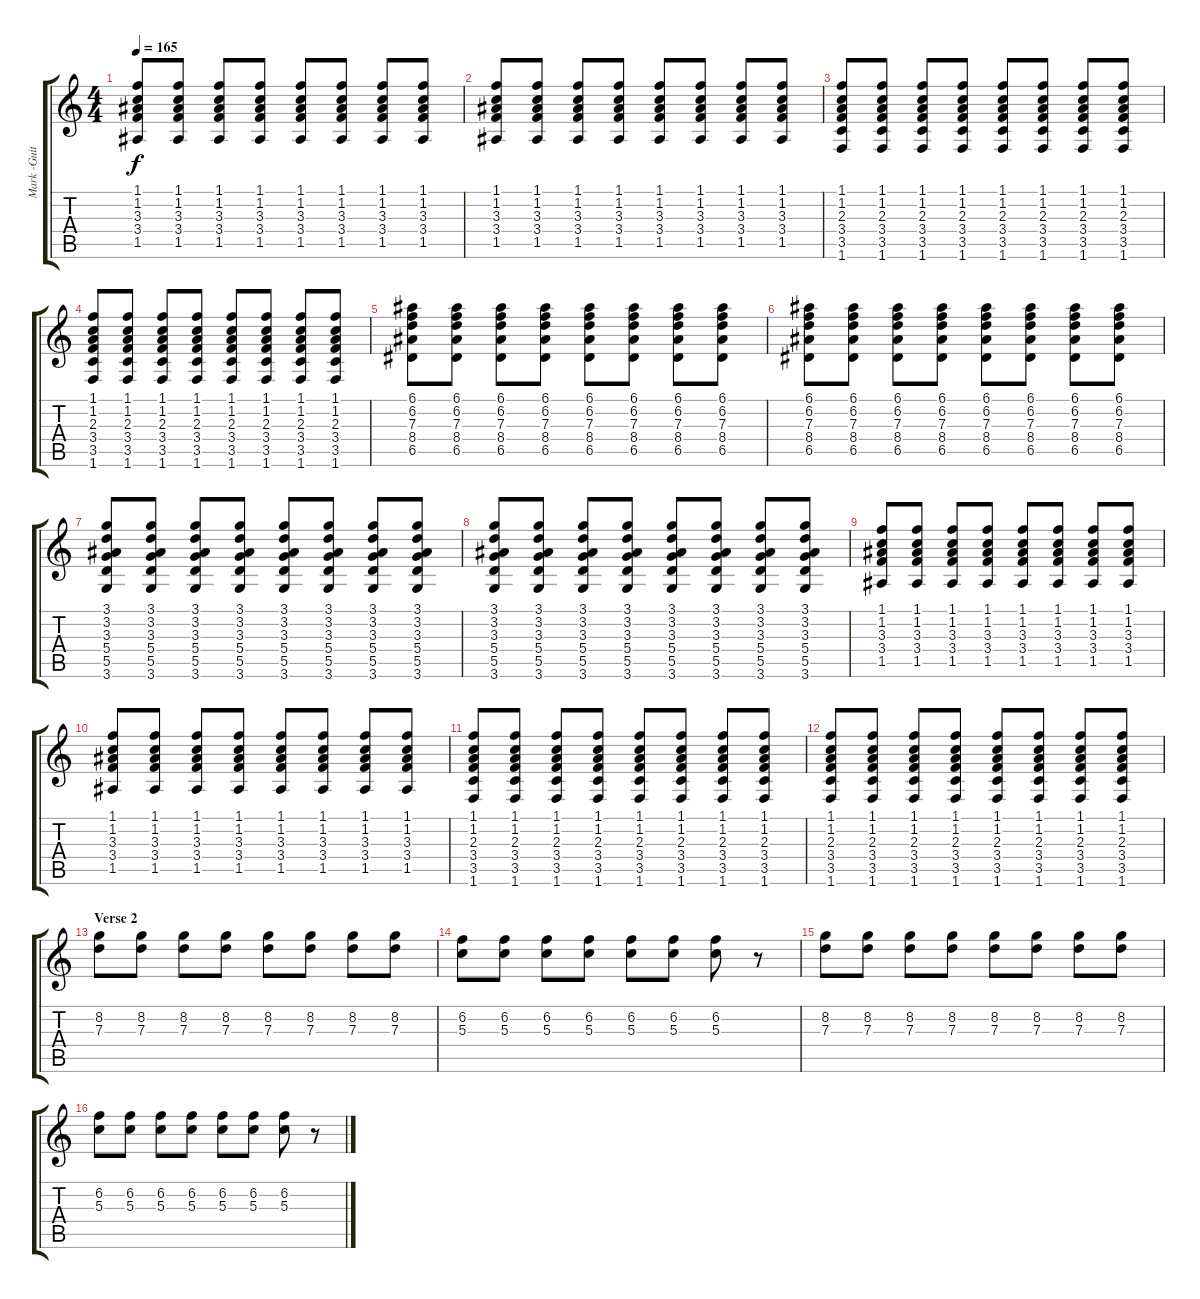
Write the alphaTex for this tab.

\track ("Mark -Guitar" "Mark -Guit") {instrument distortionguitar}
\staff {score tabs}
\tuning (E4 B3 G3 D3 A2 E2) {hide}
\ts (4 4)
\tempo 165
\clef g2
\ks c
(1.1 1.2 3.3 3.4 1.5).8{dy f} (1.1 1.2 3.3 3.4 1.5).8 (1.1 1.2 3.3 3.4 1.5).8 (1.1 1.2 3.3 3.4 1.5).8 (1.1 1.2 3.3 3.4 1.5).8 (1.1 1.2 3.3 3.4 1.5).8 (1.1 1.2 3.3 3.4 1.5).8 (1.1 1.2 3.3 3.4 1.5).8 |
(1.1 1.2 3.3 3.4 1.5).8 (1.1 1.2 3.3 3.4 1.5).8 (1.1 1.2 3.3 3.4 1.5).8 (1.1 1.2 3.3 3.4 1.5).8 (1.1 1.2 3.3 3.4 1.5).8 (1.1 1.2 3.3 3.4 1.5).8 (1.1 1.2 3.3 3.4 1.5).8 (1.1 1.2 3.3 3.4 1.5).8 |
(1.1 1.2 2.3 3.4 3.5 1.6).8 (1.1 1.2 2.3 3.4 3.5 1.6).8 (1.1 1.2 2.3 3.4 3.5 1.6).8 (1.1 1.2 2.3 3.4 3.5 1.6).8 (1.1 1.2 2.3 3.4 3.5 1.6).8 (1.1 1.2 2.3 3.4 3.5 1.6).8 (1.1 1.2 2.3 3.4 3.5 1.6).8 (1.1 1.2 2.3 3.4 3.5 1.6).8 |
(1.1 1.2 2.3 3.4 3.5 1.6).8 (1.1 1.2 2.3 3.4 3.5 1.6).8 (1.1 1.2 2.3 3.4 3.5 1.6).8 (1.1 1.2 2.3 3.4 3.5 1.6).8 (1.1 1.2 2.3 3.4 3.5 1.6).8 (1.1 1.2 2.3 3.4 3.5 1.6).8 (1.1 1.2 2.3 3.4 3.5 1.6).8 (1.1 1.2 2.3 3.4 3.5 1.6).8 |
(6.1 6.2 7.3 8.4 6.5).8 (6.1 6.2 7.3 8.4 6.5).8 (6.1 6.2 7.3 8.4 6.5).8 (6.1 6.2 7.3 8.4 6.5).8 (6.1 6.2 7.3 8.4 6.5).8 (6.1 6.2 7.3 8.4 6.5).8 (6.1 6.2 7.3 8.4 6.5).8 (6.1 6.2 7.3 8.4 6.5).8 |
(6.1 6.2 7.3 8.4 6.5).8 (6.1 6.2 7.3 8.4 6.5).8 (6.1 6.2 7.3 8.4 6.5).8 (6.1 6.2 7.3 8.4 6.5).8 (6.1 6.2 7.3 8.4 6.5).8 (6.1 6.2 7.3 8.4 6.5).8 (6.1 6.2 7.3 8.4 6.5).8 (6.1 6.2 7.3 8.4 6.5).8 |
(3.1 3.2 3.3 5.4 5.5 3.6).8 (3.1 3.2 3.3 5.4 5.5 3.6).8 (3.1 3.2 3.3 5.4 5.5 3.6).8 (3.1 3.2 3.3 5.4 5.5 3.6).8 (3.1 3.2 3.3 5.4 5.5 3.6).8 (3.1 3.2 3.3 5.4 5.5 3.6).8 (3.1 3.2 3.3 5.4 5.5 3.6).8 (3.1 3.2 3.3 5.4 5.5 3.6).8 |
(3.1 3.2 3.3 5.4 5.5 3.6).8 (3.1 3.2 3.3 5.4 5.5 3.6).8 (3.1 3.2 3.3 5.4 5.5 3.6).8 (3.1 3.2 3.3 5.4 5.5 3.6).8 (3.1 3.2 3.3 5.4 5.5 3.6).8 (3.1 3.2 3.3 5.4 5.5 3.6).8 (3.1 3.2 3.3 5.4 5.5 3.6).8 (3.1 3.2 3.3 5.4 5.5 3.6).8 |
(1.1 1.2 3.3 3.4 1.5).8 (1.1 1.2 3.3 3.4 1.5).8 (1.1 1.2 3.3 3.4 1.5).8 (1.1 1.2 3.3 3.4 1.5).8 (1.1 1.2 3.3 3.4 1.5).8 (1.1 1.2 3.3 3.4 1.5).8 (1.1 1.2 3.3 3.4 1.5).8 (1.1 1.2 3.3 3.4 1.5).8 |
(1.1 1.2 3.3 3.4 1.5).8 (1.1 1.2 3.3 3.4 1.5).8 (1.1 1.2 3.3 3.4 1.5).8 (1.1 1.2 3.3 3.4 1.5).8 (1.1 1.2 3.3 3.4 1.5).8 (1.1 1.2 3.3 3.4 1.5).8 (1.1 1.2 3.3 3.4 1.5).8 (1.1 1.2 3.3 3.4 1.5).8 |
(1.1 1.2 2.3 3.4 3.5 1.6).8 (1.1 1.2 2.3 3.4 3.5 1.6).8 (1.1 1.2 2.3 3.4 3.5 1.6).8 (1.1 1.2 2.3 3.4 3.5 1.6).8 (1.1 1.2 2.3 3.4 3.5 1.6).8 (1.1 1.2 2.3 3.4 3.5 1.6).8 (1.1 1.2 2.3 3.4 3.5 1.6).8 (1.1 1.2 2.3 3.4 3.5 1.6).8 |
(1.1 1.2 2.3 3.4 3.5 1.6).8 (1.1 1.2 2.3 3.4 3.5 1.6).8 (1.1 1.2 2.3 3.4 3.5 1.6).8 (1.1 1.2 2.3 3.4 3.5 1.6).8 (1.1 1.2 2.3 3.4 3.5 1.6).8 (1.1 1.2 2.3 3.4 3.5 1.6).8 (1.1 1.2 2.3 3.4 3.5 1.6).8 (1.1 1.2 2.3 3.4 3.5 1.6).8 |
\section ("" "Verse 2")
(8.2 7.3).8 (8.2 7.3).8 (8.2 7.3).8 (8.2 7.3).8 (8.2 7.3).8 (8.2 7.3).8 (8.2 7.3).8 (8.2 7.3).8 |
(6.2 5.3).8 (6.2 5.3).8 (6.2 5.3).8 (6.2 5.3).8 (6.2 5.3).8 (6.2 5.3).8 (6.2 5.3).8 r.8 |
(8.2 7.3).8 (8.2 7.3).8 (8.2 7.3).8 (8.2 7.3).8 (8.2 7.3).8 (8.2 7.3).8 (8.2 7.3).8 (8.2 7.3).8 |
(6.2 5.3).8 (6.2 5.3).8 (6.2 5.3).8 (6.2 5.3).8 (6.2 5.3).8 (6.2 5.3).8 (6.2 5.3).8 r.8
